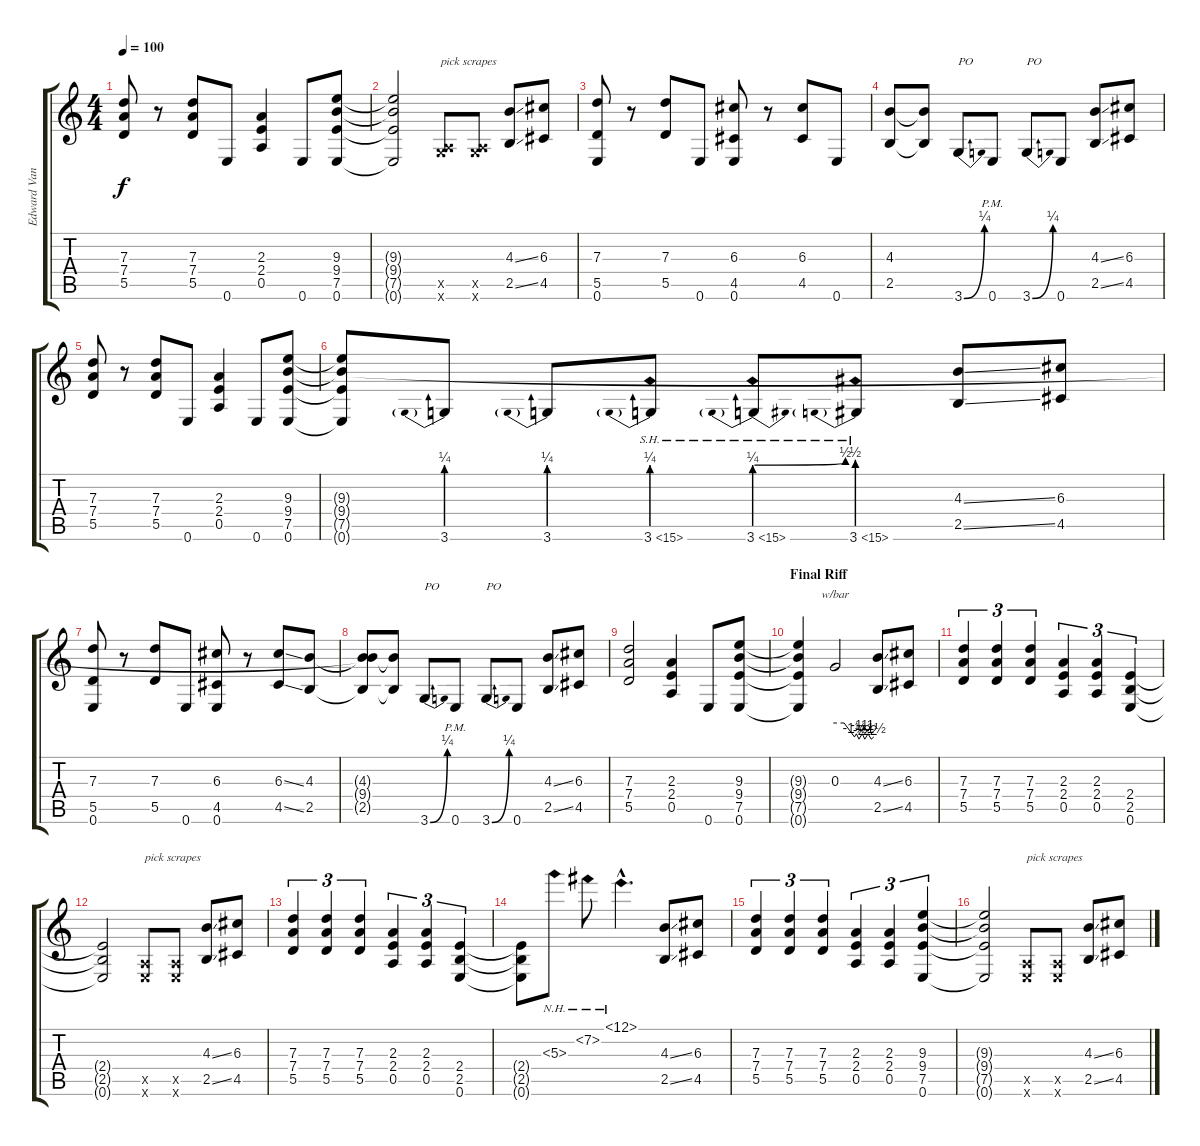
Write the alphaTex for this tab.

\track ("Edward Van Halen" "Edward Van") {instrument distortionguitar}
\staff {score tabs}
\tuning (E4 B3 G3 D3 A2 E2) {hide}
\ts (4 4)
\tempo 100
\clef g2
\ks c
(7.3 7.4 5.5).8{dy f} r.8 (7.3 7.4 5.5).8 0.6.8 (2.3 2.4 0.5).4 0.6.8 (9.3 9.4 7.5 0.6).8 |
(9.3{t} 9.4{t} 7.5{t} 0.6{t}).2 (0.5{x} 3.6{x}).8{txt "pick scrapes"} (0.5{x} 3.6{x}).8 (4.3{ss} 2.5{ss}).8 (6.3 4.5).8 |
(7.3 5.5 0.6).8 r.8 (7.3 5.5).8 0.6.8 (6.3 4.5 0.6).8 r.8 (6.3 4.5).8 0.6.8 |
(4.3 2.5).8 (4.3{t} 2.5{t}).8 3.6{be (bend 0 0 60 1)}.8{txt "PO"} 0.6{pm}.8 3.6{be (bend 0 0 60 1)}.8{txt "PO"} 0.6.8 (4.3{ss} 2.5{ss}).8 (6.3 4.5).8 |
(7.3 7.4 5.5).8 r.8 (7.3 7.4 5.5).8 0.6.8 (2.3 2.4 0.5).4 0.6.8 (9.3 9.4 7.5 0.6).8 |
(9.3{t} 9.4{t} 7.5{t} 0.6{t}).8 3.6{be (prebend 0 1 60 1)}.8 3.6{be (prebend 0 1 60 1)}.8 3.6{be (prebend 0 1 60 1) sh 12}.8 3.6{be (prebendbend 0 1 60 2) sh 12}.8 3.6{be (prebend 0 2 60 2) sh 12}.8 (4.3{ss} 2.5{ss}).8 (6.3 4.5).8 |
(7.3 5.5 0.6).8 r.8 (7.3 5.5).8 0.6.8 (6.3 4.5 0.6).8 r.8 (6.3{ss} 4.5{ss}).8 (4.3 2.5).8 |
(4.3{t} 9.4{t} 2.5{t}).8 (4.3{t} 2.5{t}).8 3.6{be (bend 0 0 60 1)}.8{txt "PO"} 0.6{pm}.8 3.6{be (bend 0 0 60 1)}.8{txt "PO"} 0.6.8 (4.3{ss} 2.5{ss}).8 (6.3 4.5).8 |
(7.3 7.4 5.5).2 (2.3 2.4 0.5).4 0.6.8 (9.3 9.4 7.5 0.6).8 |
\section ("" "Final Riff")
(9.3{t} 9.4{t} 7.5{t} 0.6{t}).4 0.3.2{tbe (custom default 0 0 14 0 30 -6 33 -4 37 -8 42 -4 46 -8 51 -4 56 -8 60 -6)} (4.3{ss} 2.5{ss}).8 (6.3 4.5).8 |
(7.3 7.4 5.5).4{tu (3 2)} (7.3 7.4 5.5).4{tu (3 2)} (7.3 7.4 5.5).4{tu (3 2)} (2.3 2.4 0.5).4{tu (3 2)} (2.3 2.4 0.5).4{tu (3 2)} (2.4 2.5 0.6).4{tu (3 2)} |
(2.4{t} 2.5{t} 0.6{t}).2 (0.5{x} 0.6{x}).8{txt "pick scrapes"} (0.5{x} 0.6{x}).8 (4.3{ss} 2.5{ss}).8 (6.3 4.5).8 |
(7.3 7.4 5.5).4{tu (3 2)} (7.3 7.4 5.5).4{tu (3 2)} (7.3 7.4 5.5).4{tu (3 2)} (2.3 2.4 0.5).4{tu (3 2)} (2.3 2.4 0.5).4{tu (3 2)} (2.4 2.5 0.6).4{tu (3 2)} |
(2.4{t} 2.5{t} 0.6{t}).8 5.3{nh}.8 7.2{nh}.8 12.1{nh hac}.4{d} (4.3{ss} 2.5{ss}).8 (6.3 4.5).8 |
(7.3 7.4 5.5).4{tu (3 2)} (7.3 7.4 5.5).4{tu (3 2)} (7.3 7.4 5.5).4{tu (3 2)} (2.3 2.4 0.5).4{tu (3 2)} (2.3 2.4 0.5).4{tu (3 2)} (9.3 9.4 7.5 0.6).4{tu (3 2)} |
(9.3{t} 9.4{t} 7.5{t} 0.6{t}).2 (0.5{x} 0.6{x}).8{txt "pick scrapes"} (0.5{x} 0.6{x}).8 (4.3{ss} 2.5{ss}).8 (6.3 4.5).8
